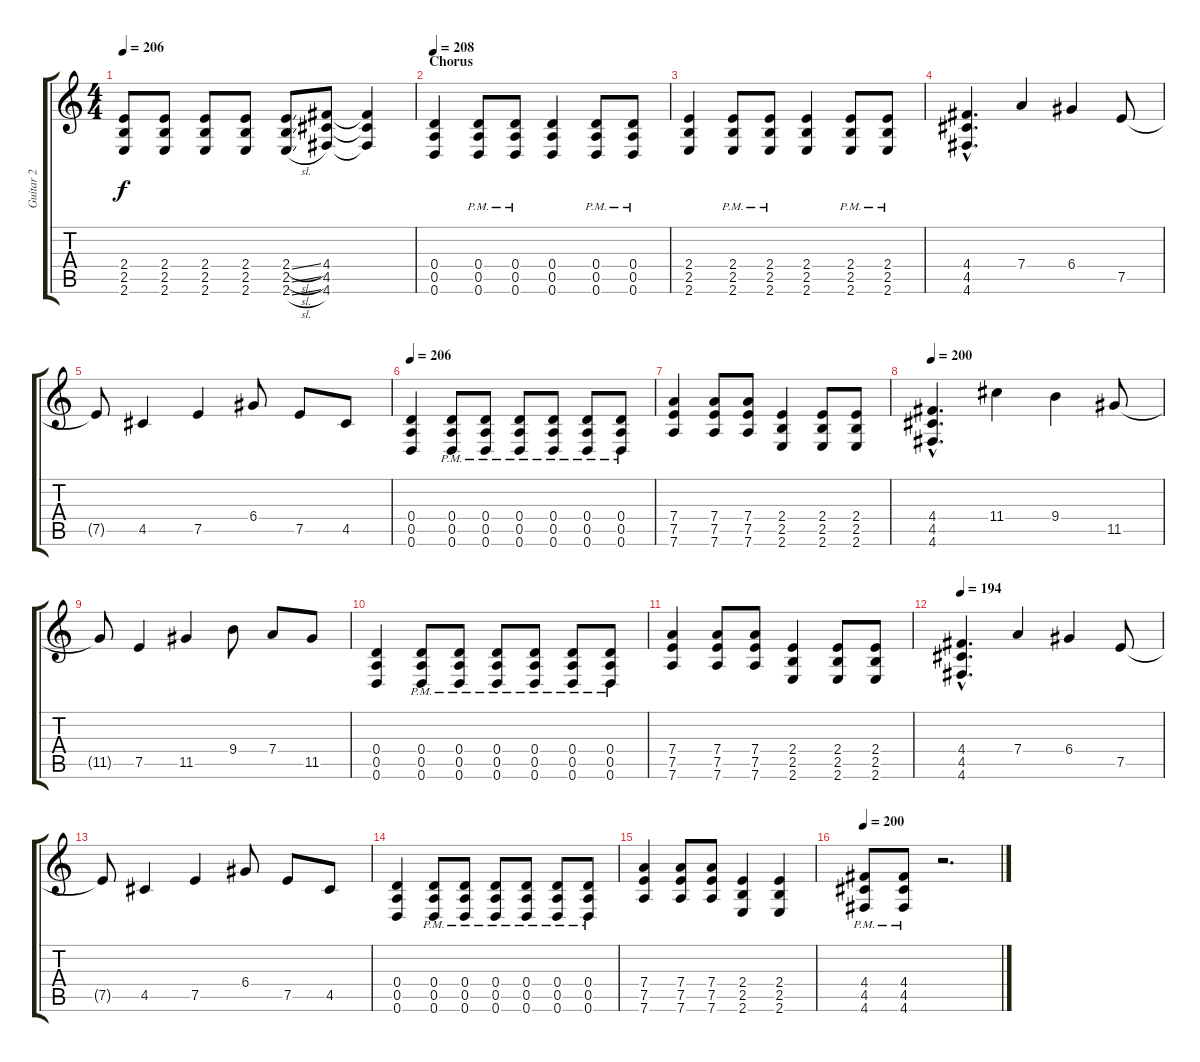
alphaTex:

\track ("Guitar 2" "Guitar 2") {instrument distortionguitar}
\staff {score tabs}
\tuning (E4 B3 G3 D3 A2 D2) {hide}
\ts (4 4)
\tempo 206
\clef g2
\ks c
(2.4 2.5 2.6).8{dy f} (2.4 2.5 2.6).8 (2.4 2.5 2.6).8 (2.4 2.5 2.6).8 (2.4{sl} 2.5{sl} 2.6{sl}).8 (4.4 4.5 4.6).8 (4.4{t} 4.5{t} 4.6{t}).4 |
\section ("" "Chorus")
\tempo 208
(0.4 0.5 0.6).4 (0.4{pm} 0.5{pm} 0.6{pm}).8 (0.4{pm} 0.5{pm} 0.6{pm}).8 (0.4 0.5 0.6).4 (0.4{pm} 0.5{pm} 0.6{pm}).8 (0.4{pm} 0.5{pm} 0.6{pm}).8 |
(2.4 2.5 2.6).4 (2.4{pm} 2.5{pm} 2.6{pm}).8 (2.4{pm} 2.5{pm} 2.6{pm}).8 (2.4 2.5 2.6).4 (2.4{pm} 2.5{pm} 2.6{pm}).8 (2.4{pm} 2.5{pm} 2.6{pm}).8 |
(4.4{hac} 4.5{hac} 4.6{hac}).4{d} 7.4.4 6.4.4 7.5.8 |
7.5{t}.8 4.5.4 7.5.4 6.4.8 7.5.8 4.5.8 |
\tempo 206
(0.4 0.5 0.6).4 (0.4{pm} 0.5{pm} 0.6{pm}).8 (0.4{pm} 0.5{pm} 0.6{pm}).8 (0.4{pm} 0.5{pm} 0.6{pm}).8 (0.4{pm} 0.5{pm} 0.6{pm}).8 (0.4{pm} 0.5{pm} 0.6{pm}).8 (0.4{pm} 0.5{pm} 0.6{pm}).8 |
(7.4 7.5 7.6).4 (7.4 7.5 7.6).8 (7.4 7.5 7.6).8 (2.4 2.5 2.6).4 (2.4 2.5 2.6).8 (2.4 2.5 2.6).8 |
\tempo 200
(4.4{hac} 4.5{hac} 4.6{hac}).4{d} 11.4.4 9.4.4 11.5.8 |
11.5{t}.8 7.5.4 11.5.4 9.4.8 7.4.8 11.5.8 |
(0.4 0.5 0.6).4 (0.4{pm} 0.5{pm} 0.6{pm}).8 (0.4{pm} 0.5{pm} 0.6{pm}).8 (0.4{pm} 0.5{pm} 0.6{pm}).8 (0.4{pm} 0.5{pm} 0.6{pm}).8 (0.4{pm} 0.5{pm} 0.6{pm}).8 (0.4{pm} 0.5{pm} 0.6{pm}).8 |
(7.4 7.5 7.6).4 (7.4 7.5 7.6).8 (7.4 7.5 7.6).8 (2.4 2.5 2.6).4 (2.4 2.5 2.6).8 (2.4 2.5 2.6).8 |
\tempo 194
(4.4{hac} 4.5{hac} 4.6{hac}).4{d} 7.4.4 6.4.4 7.5.8 |
7.5{t}.8 4.5.4 7.5.4 6.4.8 7.5.8 4.5.8 |
(0.4 0.5 0.6).4 (0.4{pm} 0.5{pm} 0.6{pm}).8 (0.4{pm} 0.5{pm} 0.6{pm}).8 (0.4{pm} 0.5{pm} 0.6{pm}).8 (0.4{pm} 0.5{pm} 0.6{pm}).8 (0.4{pm} 0.5{pm} 0.6{pm}).8 (0.4{pm} 0.5{pm} 0.6{pm}).8 |
(7.4 7.5 7.6).4 (7.4 7.5 7.6).8 (7.4 7.5 7.6).8 (2.4 2.5 2.6).4 (2.4 2.5 2.6).4 |
\tempo 200
(4.4{pm} 4.5{pm} 4.6{pm}).8{volume 13} (4.4{pm} 4.5{pm} 4.6{pm}).8 r.2{d}
